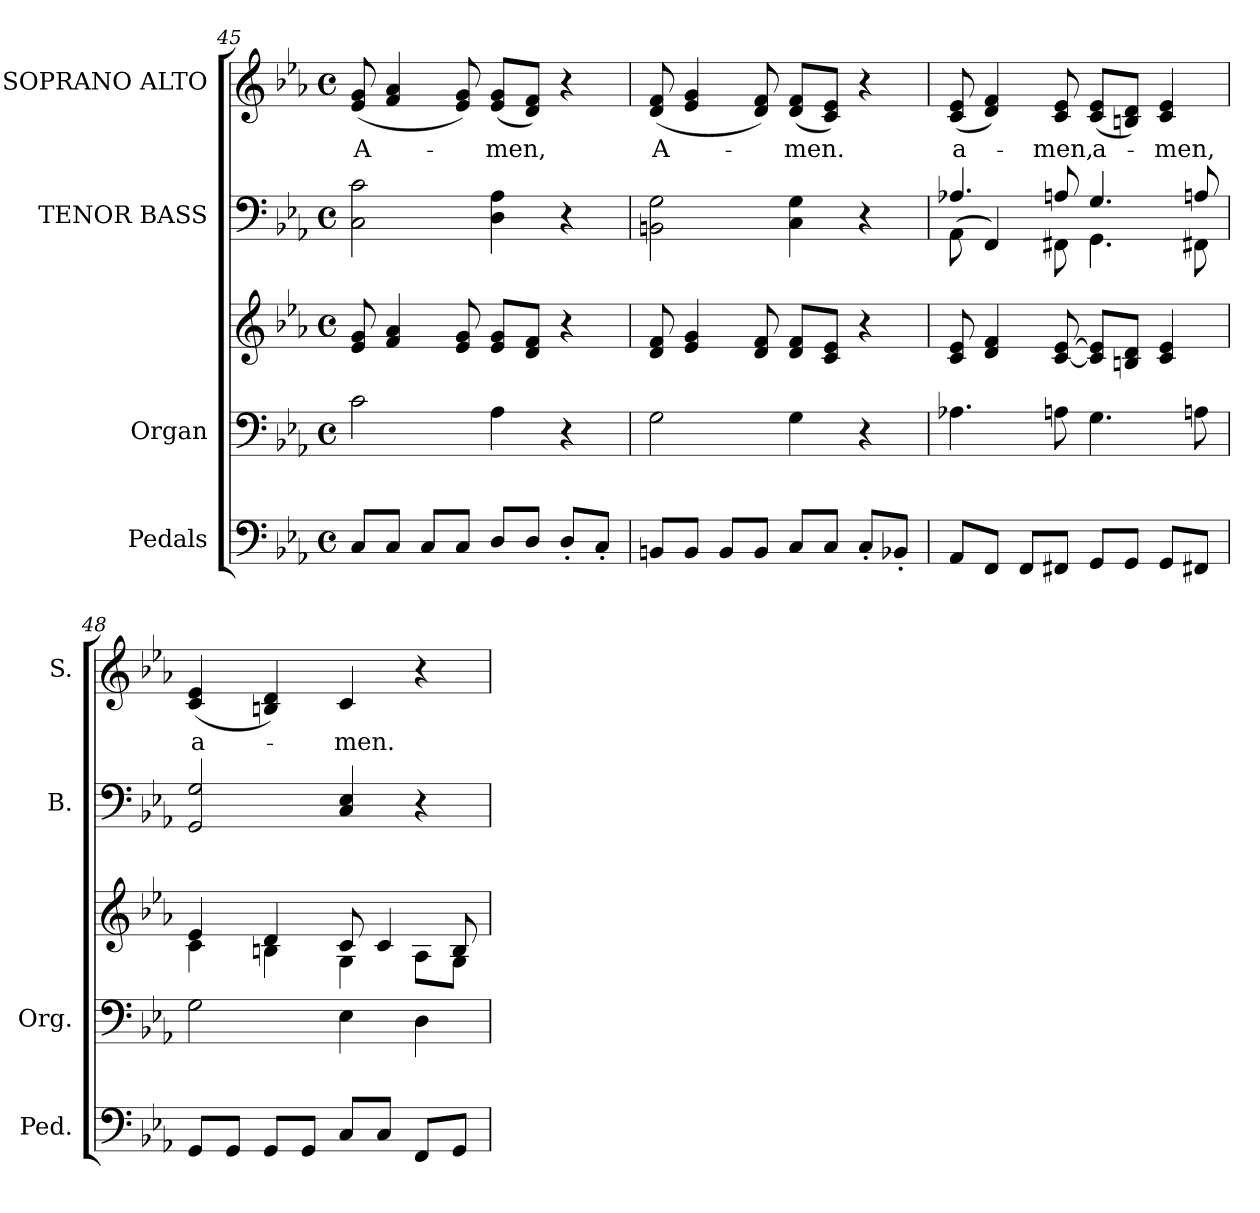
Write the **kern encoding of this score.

**kern	**kern	**kern	**kern	**kern	**text
*part4	*part3	*part3	*part2	*part1	*part1
*staff5	*staff4	*staff3	*staff2	*staff1	*staff1
*I"Pedals	*I"Organ	*	*I"TENOR BASS	*I"SOPRANO ALTO	*
*I'Ped.	*I'Org.	*	*I'B.	*I'S.	*
*clefF4	*clefF4	*clefG2	*clefF4	*clefG2	*
*k[b-e-a-]	*k[b-e-a-]	*k[b-e-a-]	*k[b-e-a-]	*k[b-e-a-]	*
*E-:	*E-:	*E-:	*E-:	*E-:	*
*M4/4	*M4/4	*M4/4	*M4/4	*M4/4	*
*met(c)	*met(c)	*met(c)	*met(c)	*met(c)	*
=45	=45	=45	=45	=45	=45
!	!	!	!	!	!LO:LY:b:color=#000000
8Ci/L	2ci\	8e-i/ 8gi	2Ci\ 2ci	(8e-i/ 8gi	A-
8Ci/J	.	4fi/ 4a-i	.	4fi/ 4a-i	.
8Ci/L	.	.	.	.	.
8Ci/J	.	8e-i/ 8gi	.	8e-i/ 8gi)	.
!	!	!	!	!	!LO:LY:b:color=#000000
8Di/L	4A-i\	8e-i/ 8gi/L	4Di\ 4A-i	(8e-i/ 8gi/L	-men,
8Di/J	.	8di/ 8fi/J	.	8di/ 8fi/J)	.
8D'i/L	4r	4r	4r	4r	.
8C'i/J	.	.	.	.	.
!!LO:LB:g=z
=46	=46	=46	=46	=46	=46
!	!	!	!	!	!LO:LY:b:color=#000000
8BBni/L	2Gi\	8di/ 8fi	2BBni\ 2Gi	(8di/ 8fi	A-
8BBi/J	.	4e-i/ 4gi	.	4e-i/ 4gi	.
8BBi/L	.	.	.	.	.
8BBi/J	.	8di/ 8fi	.	8di/ 8fi)	.
!	!	!	!	!	!LO:LY:b:color=#000000
8Ci/L	4Gi\	8di/ 8fi/L	4Ci\ 4Gi	(8di/ 8fi/L	-men.
8Ci/J	.	8ci/ 8e-i/J	.	8ci/ 8e-i/J)	.
8C'i/L	4r	4r	4r	4r	.
8BB-X'i/J	.	.	.	.	.
=47	=47	=47	=47	=47	=47
*	*	*	*^	*	*
!	!	!	!	!	!	!LO:LY:b:color=#000000
8AA-i/L	4.A-Xi\	8ci/ 8e-i	4.A-Xi/	(8AA-i\	(8ci/ 8e-i	a-
8FFi/J	.	4di/ 4fi	.	4FFi/)	4di/ 4fi)	.
8FFi/L	.	.	.	.	.	.
!	!	!	!	!	!	!LO:LY:b:color=#000000
8FF#Xi/J	8Ani\	[8ci/ [8e-i	8Ani/	8FF#Xi\	8ci/ 8e-i	-men,
!	!	!	!	!	!	!LO:LY:b:color=#000000
8GGi/L	4.Gi\	8ci]/ 8e-i]/L	4.Gi/	4.GGi\	(8ci/ 8e-i/L	a-
8GGi/J	.	8Bni/ 8di/J	.	.	8Bni/ 8di/J)	.
!	!	!	!	!	!	!LO:LY:b:color=#000000
8GGi/L	.	4ci/ 4e-i	.	.	4ci/ 4e-i	-men,
8FF#Xi/J	8Ani\	.	8Ani/	8FF#Xi\	.	.
*	*	*	*v	*v	*	*
=48	=48	=48	=48	=48	=48
*	*	*^	*	*	*
*	*	*	*	*^	*	*
!	!	!	!	!	!	!	!LO:LY:b:color=#000000
*	*	*	*	*v	*v	*	*
8GGi/L	2Gi\	4e-i/	4ci\	2GGi/ 2Gi	(4ci/ 4e-i	a-
8GGi/J	.	.	.	.	.	.
8GGi/L	.	4di/	4Bni\	.	4Bni/ 4di)	.
8GGi/J	.	.	.	.	.	.
!	!	!	!	!	!	!LO:LY:b:color=#000000
8Ci/L	4E-i\	8ci/	4Gi\	4Ci/ 4E-i	4ci/	-men.
8Ci/J	.	4ci/	.	.	.	.
8FFi/L	4Di\	.	8A-i\L	4r	4r	.
8GGi/J	.	8Bi/	8Gi\J	.	.	.
*	*	*v	*v	*	*	*
=	=	=	=	=	=
*-	*-	*-	*-	*-	*-
